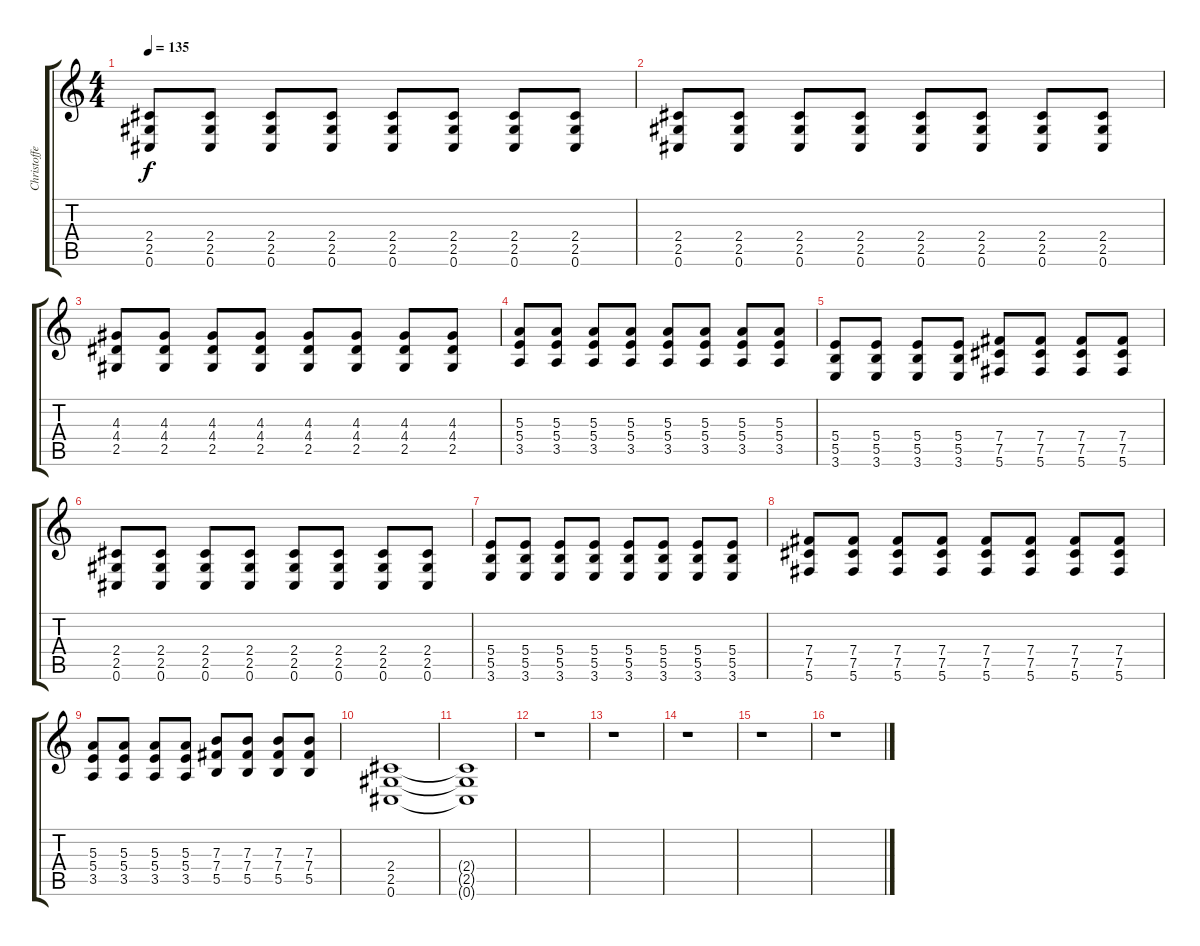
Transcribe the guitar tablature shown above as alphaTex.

\track ("Christoffer Johnsson" "Christoffe") {instrument distortionguitar}
\staff {score tabs}
\tuning (Db4 Ab3 E3 B2 Gb2 Db2) {hide}
\ts (4 4)
\tempo 135
\clef g2
\ks c
(2.4 2.5 0.6).8{dy f} (2.4 2.5 0.6).8 (2.4 2.5 0.6).8 (2.4 2.5 0.6).8 (2.4 2.5 0.6).8 (2.4 2.5 0.6).8 (2.4 2.5 0.6).8 (2.4 2.5 0.6).8 |
(2.4 2.5 0.6).8 (2.4 2.5 0.6).8 (2.4 2.5 0.6).8 (2.4 2.5 0.6).8 (2.4 2.5 0.6).8 (2.4 2.5 0.6).8 (2.4 2.5 0.6).8 (2.4 2.5 0.6).8 |
(4.3 4.4 2.5).8 (4.3 4.4 2.5).8 (4.3 4.4 2.5).8 (4.3 4.4 2.5).8 (4.3 4.4 2.5).8 (4.3 4.4 2.5).8 (4.3 4.4 2.5).8 (4.3 4.4 2.5).8 |
(5.3 5.4 3.5).8 (5.3 5.4 3.5).8 (5.3 5.4 3.5).8 (5.3 5.4 3.5).8 (5.3 5.4 3.5).8 (5.3 5.4 3.5).8 (5.3 5.4 3.5).8 (5.3 5.4 3.5).8 |
(5.4 5.5 3.6).8 (5.4 5.5 3.6).8 (5.4 5.5 3.6).8 (5.4 5.5 3.6).8 (7.4 7.5 5.6).8 (7.4 7.5 5.6).8 (7.4 7.5 5.6).8 (7.4 7.5 5.6).8 |
(2.4 2.5 0.6).8 (2.4 2.5 0.6).8 (2.4 2.5 0.6).8 (2.4 2.5 0.6).8 (2.4 2.5 0.6).8 (2.4 2.5 0.6).8 (2.4 2.5 0.6).8 (2.4 2.5 0.6).8 |
(5.4 5.5 3.6).8 (5.4 5.5 3.6).8 (5.4 5.5 3.6).8 (5.4 5.5 3.6).8 (5.4 5.5 3.6).8 (5.4 5.5 3.6).8 (5.4 5.5 3.6).8 (5.4 5.5 3.6).8 |
(7.4 7.5 5.6).8 (7.4 7.5 5.6).8 (7.4 7.5 5.6).8 (7.4 7.5 5.6).8 (7.4 7.5 5.6).8 (7.4 7.5 5.6).8 (7.4 7.5 5.6).8 (7.4 7.5 5.6).8 |
(5.3 5.4 3.5).8 (5.3 5.4 3.5).8 (5.3 5.4 3.5).8 (5.3 5.4 3.5).8 (7.3 7.4 5.5).8 (7.3 7.4 5.5).8 (7.3 7.4 5.5).8 (7.3 7.4 5.5).8 |
(2.4 2.5 0.6).1{volume 0} |
(2.4{t} 2.5{t} 0.6{t}).1 |
r.1 |
r.1 |
r.1 |
r.1 |
r.1
